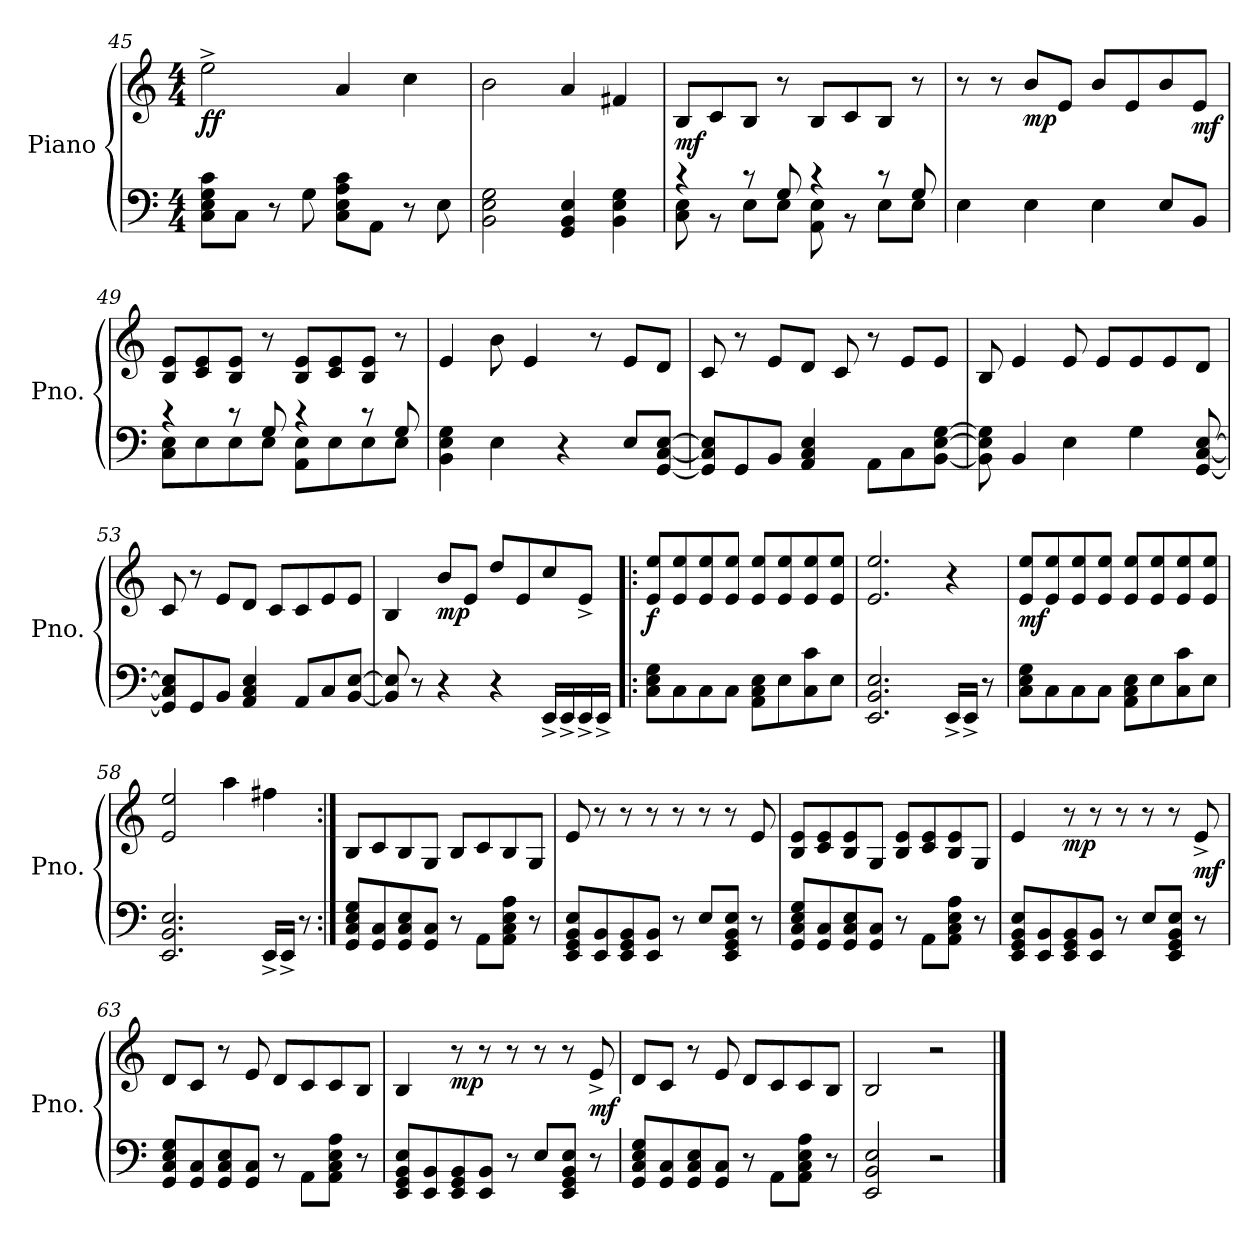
**kern	**kern	**dynam
*part1	*part1	*part1
*staff2	*staff1	*staff1/2
*I"Piano	*	*
*I'Pno.	*	*
*clefF4	*clefG2	*
*k[]	*k[]	*
*M4/4	*M4/4	*
=45	=45	=45
!	!	!LO:DY:b
8C\ 8E\ 8G\ 8c\L	2ee^\	ff
8C\J	.	.
8r	.	.
8G\	.	.
8C\ 8E\ 8A\ 8c\L	4a/	.
8AA\J	.	.
8r	4cc\	.
8E\	.	.
=46	=46	=46
2BB\ 2E\ 2G\	2b\	.
4GG/ 4BB/ 4E/	4a/	.
4BB\ 4E\ 4G\	4f#X/	.
=47	=47	=47
*^	*	*
!	!	!	!LO:DY:b
4r	8C\ 8E\	8B/L	mf
.	8r	8c/	.
8r	8E\L	8B/J	.
8G/	8E\J	8r	.
4r	8AA\ 8E\	8B/L	.
.	8r	8c/	.
8r	8E\L	8B/J	.
8G/	8E\J	8r	.
*v	*v	*	*
=48	=48	=48
4E\	8r	.
.	8r	.
!	!	!LO:DY:b
4E\	8b/L	mp
.	8e/J	.
4E\	8b/L	.
.	8e/	.
8E/L	8b/	.
!	!	!LO:DY:b
8BB/J	8e/J	mf
!!LO:LB:g=z
=49	=49	=49
*^	*	*
4r	8C\ 8E\L	8B/ 8e/L	.
.	8E\	8c/ 8e/	.
8r	8E\	8B/ 8e/J	.
8G/	8E\J	8r	.
4r	8AA\ 8E\L	8B/ 8e/L	.
.	8E\	8c/ 8e/	.
8r	8E\	8B/ 8e/J	.
8G/	8E\J	8r	.
*v	*v	*	*
=50	=50	=50
4BB\ 4E\ 4G\	4e/	.
4E\	8b\	.
.	4e/	.
4r	.	.
.	8r	.
8E/L	8e/L	.
[8GG/ [8C/ [8E/J	8d/J	.
=51	=51	=51
8GG/] 8C/] 8E/]L	8c/	.
8GG/	8r	.
8BB/J	8e/L	.
4AA/ 4C/ 4E/	8d/J	.
.	8c/	.
8AA\L	8r	.
8C\	8e/L	.
[8BB\ [8E\ [8G\J	8e/J	.
=52	=52	=52
8BB\] 8E\] 8G\]	8B/	.
4BB/	4e/	.
4E\	8e/	.
.	8e/L	.
4G\	8e/	.
.	8e/	.
[8GG/ [8C/ [8E/	8d/J	.
=53	=53	=53
8GG/] 8C/] 8E/]L	8c/	.
8GG/	8r	.
8BB/J	8e/L	.
4AA/ 4C/ 4E/	8d/J	.
.	8c/L	.
8AA/L	8c/	.
8C/	8e/	.
[8BB/ [8E/J	8e/J	.
!!LO:LB:g=z
=54	=54	=54
8BB/] 8E/]	4B/	.
8r	.	.
!	!	!LO:DY:b
4r	8b/L	mp
.	8e/J	.
4r	8dd/L	.
.	8e/	.
16EE^/LL	8cc/	.
16EE^/	.	.
16EE^/	8e^/J	.
16EE^/JJ	.	.
=55!|:	=55!|:	=55!|:
!	!	!LO:DY:b
8C\ 8E\ 8G\L	8e/ 8ee/L	f
8C\	8e/ 8ee/	.
8C\	8e/ 8ee/	.
8C\J	8e/ 8ee/J	.
8AA\ 8C\ 8E\L	8e/ 8ee/L	.
8E\	8e/ 8ee/	.
8C\ 8c\	8e/ 8ee/	.
8E\J	8e/ 8ee/J	.
=56	=56	=56
2.EE/ 2.BB/ 2.E/	2.e/ 2.ee/	.
16EE^/LL	4r	.
16EE^/JJ	.	.
8r	.	.
=57	=57	=57
!	!	!LO:DY:b
8C\ 8E\ 8G\L	8e/ 8ee/L	mf
8C\	8e/ 8ee/	.
8C\	8e/ 8ee/	.
8C\J	8e/ 8ee/J	.
8AA\ 8C\ 8E\L	8e/ 8ee/L	.
8E\	8e/ 8ee/	.
8C\ 8c\	8e/ 8ee/	.
8E\J	8e/ 8ee/J	.
=58	=58	=58
2.EE/ 2.BB/ 2.E/	2e/ 2ee/	.
.	4aa\	.
16EE^/LL	4ff#X\	.
16EE^/JJ	.	.
8r	.	.
!!LO:PB:g=z
=59:|!	=59:|!	=59:|!
8GG/ 8C/ 8E/ 8G/L	8B/L	.
8GG/ 8C/	8c/	.
8GG/ 8C/ 8E/	8B/	.
8GG/ 8C/J	8G/J	.
8r	8B/L	.
8AA\L	8c/	.
8AA\ 8C\ 8E\ 8A\J	8B/	.
8r	8G/J	.
=60	=60	=60
8EE/ 8GG/ 8BB/ 8E/L	8e/	.
8EE/ 8BB/	8r	.
8EE/ 8GG/ 8BB/	8r	.
8EE/ 8BB/J	8r	.
8r	8r	.
8E/L	8r	.
8EE/ 8GG/ 8BB/ 8E/J	8r	.
8r	8e/	.
=61	=61	=61
8GG/ 8C/ 8E/ 8G/L	8B/ 8e/L	.
8GG/ 8C/	8c/ 8e/	.
8GG/ 8C/ 8E/	8B/ 8e/	.
8GG/ 8C/J	8G/J	.
8r	8B/ 8e/L	.
8AA\L	8c/ 8e/	.
8AA\ 8C\ 8E\ 8A\J	8B/ 8e/	.
8r	8G/J	.
=62	=62	=62
8EE/ 8GG/ 8BB/ 8E/L	4e/	.
8EE/ 8BB/	.	.
!	!	!LO:DY:b
8EE/ 8GG/ 8BB/	8r	mp
8EE/ 8BB/J	8r	.
8r	8r	.
8E/L	8r	.
8EE/ 8GG/ 8BB/ 8E/J	8r	.
!	!	!LO:DY:b
8r	8e^/	mf
!!LO:LB:g=z
=63	=63	=63
8GG/ 8C/ 8E/ 8G/L	8d/L	.
8GG/ 8C/	8c/J	.
8GG/ 8C/ 8E/	8r	.
8GG/ 8C/J	8e/	.
8r	8d/L	.
8AA\L	8c/	.
8AA\ 8C\ 8E\ 8A\J	8c/	.
8r	8B/J	.
=64	=64	=64
8EE/ 8GG/ 8BB/ 8E/L	4B/	.
8EE/ 8BB/	.	.
!	!	!LO:DY:b
8EE/ 8GG/ 8BB/	8r	mp
8EE/ 8BB/J	8r	.
8r	8r	.
8E/L	8r	.
8EE/ 8GG/ 8BB/ 8E/J	8r	.
!	!	!LO:DY:b
8r	8e^/	mf
=65	=65	=65
8GG/ 8C/ 8E/ 8G/L	8d/L	.
8GG/ 8C/	8c/J	.
8GG/ 8C/ 8E/	8r	.
8GG/ 8C/J	8e/	.
8r	8d/L	.
8AA\L	8c/	.
8AA\ 8C\ 8E\ 8A\J	8c/	.
8r	8B/J	.
=66	=66	=66
2EE/ 2BB/ 2E/	2B/	.
2r	2r	.
==	==	==
*-	*-	*-
